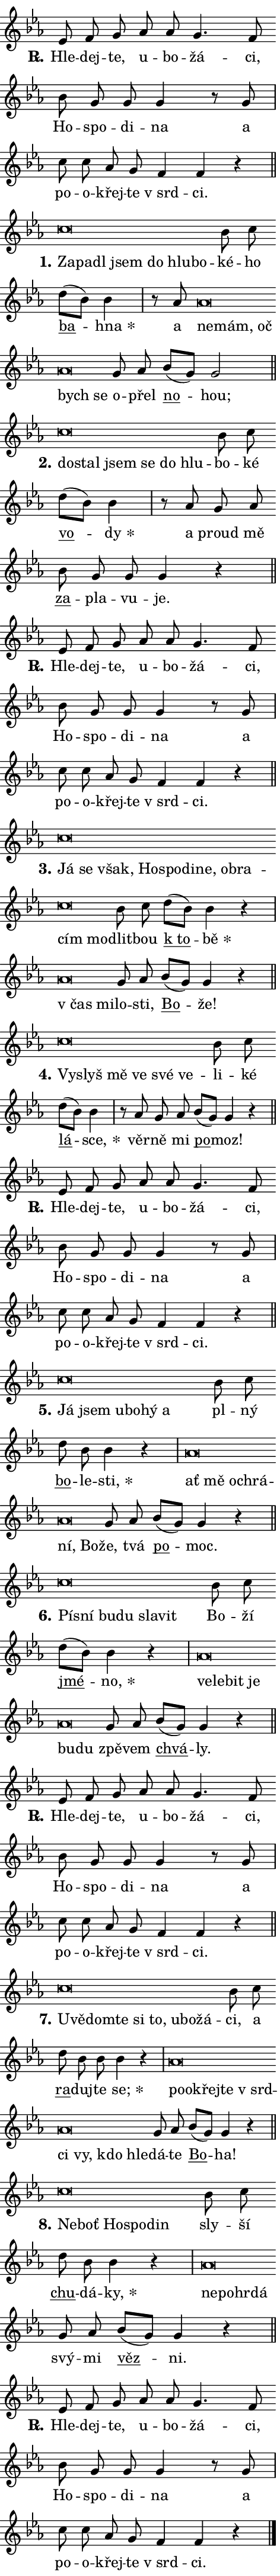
\version "2.24.0"
\header { tagline = "" }
\paper {
  indent = 0\cm
  top-margin = 0\cm
  right-margin = 0.13\cm % to fit lyric hyphens
  bottom-margin = 0\cm
  left-margin = 0\cm
  paper-width = 8\cm
  page-breaking = #ly:one-page-breaking
  system-system-spacing.basic-distance = #11
  score-system-spacing.basic-distance = #11
  ragged-last = ##f
}


%% Author: Thomas Morley
%% https://lists.gnu.org/archive/html/lilypond-user/2020-05/msg00002.html
#(define (line-position grob)
"Returns position of @var[grob} in current system:
   @code{'start}, if at first time-step
   @code{'end}, if at last time-step
   @code{'middle} otherwise
"
  (let* ((col (ly:item-get-column grob))
         (ln (ly:grob-object col 'left-neighbor))
         (rn (ly:grob-object col 'right-neighbor))
         (col-to-check-left (if (ly:grob? ln) ln col))
         (col-to-check-right (if (ly:grob? rn) rn col))
         (break-dir-left
           (and
             (ly:grob-property col-to-check-left 'non-musical #f)
             (ly:item-break-dir col-to-check-left)))
         (break-dir-right
           (and
             (ly:grob-property col-to-check-right 'non-musical #f)
             (ly:item-break-dir col-to-check-right))))
        (cond ((eqv? 1 break-dir-left) 'start)
              ((eqv? -1 break-dir-right) 'end)
              (else 'middle))))

#(define (tranparent-at-line-position vctor)
  (lambda (grob)
  "Relying on @code{line-position} select the relevant enry from @var{vctor}.
Used to determine transparency,"
    (case (line-position grob)
      ((end) (not (vector-ref vctor 0)))
      ((middle) (not (vector-ref vctor 1)))
      ((start) (not (vector-ref vctor 2))))))

noteHeadBreakVisibility =
#(define-music-function (break-visibility)(vector?)
"Makes @code{NoteHead}s transparent relying on @var{break-visibility}"
#{
  \override NoteHead.transparent =
    #(tranparent-at-line-position break-visibility)
#})

#(define delete-ledgers-for-transparent-note-heads
  (lambda (grob)
    "Reads whether a @code{NoteHead} is transparent.
If so this @code{NoteHead} is removed from @code{'note-heads} from
@var{grob}, which is supposed to be @code{LedgerLineSpanner}.
As a result ledgers are not printed for this @code{NoteHead}"
    (let* ((nhds-array (ly:grob-object grob 'note-heads))
           (nhds-list
             (if (ly:grob-array? nhds-array)
                 (ly:grob-array->list nhds-array)
                 '()))
           ;; Relies on the transparent-property being done before
           ;; Staff.LedgerLineSpanner.after-line-breaking is executed.
           ;; This is fragile ...
           (to-keep
             (remove
               (lambda (nhd)
                 (ly:grob-property nhd 'transparent #f))
               nhds-list)))
      ;; TODO find a better method to iterate over grob-arrays, similiar
      ;; to filter/remove etc for lists
      ;; For now rebuilt from scratch
      (set! (ly:grob-object grob 'note-heads)  '())
      (for-each
        (lambda (nhd)
          (ly:pointer-group-interface::add-grob grob 'note-heads nhd))
        to-keep))))

squashNotes = {
  \override NoteHead.X-extent = #'(-0.2 . 0.2)
  \override NoteHead.Y-extent = #'(-0.75 . 0)
  \override NoteHead.stencil =
    #(lambda (grob)
       (let ((pos (ly:grob-property grob 'staff-position)))
         (begin
           (if (< pos -7) (display "ERROR: Lower brevis then expected\n") (display ""))
           (if (<= pos -6) ly:text-interface::print ly:note-head::print))))
}
unSquashNotes = {
  \revert NoteHead.X-extent
  \revert NoteHead.Y-extent
  \revert NoteHead.stencil
}

hideNotes = \noteHeadBreakVisibility #begin-of-line-visible
unHideNotes = \noteHeadBreakVisibility #all-visible

% work-around for resetting accidentals
% https://lilypond.org/doc/v2.23/Documentation/notation/displaying-rhythms#unmetered-music
cadenzaMeasure = {
  \cadenzaOff
  \partial 1024 s1024
  \cadenzaOn
}

#(define-markup-command (accent layout props text) (markup?)
  "Underline accented syllable"
  (interpret-markup layout props
    #{\markup \override #'(offset . 4.3) \underline { #text }#}))

responsum = \markup \concat {
  "R" \hspace #-1.05 \path #0.1 #'((moveto 0 0.07) (lineto 0.9 0.8)) \hspace #0.05 "."
}

spaceSize = #0.6828661417322834 % exact space size for TeX Gyre Schola

\layout {
  \context {
    \Staff
    \remove "Time_signature_engraver"
    \override LedgerLineSpanner.after-line-breaking = #delete-ledgers-for-transparent-note-heads
  }
  \context {
    \Lyrics {
      \override LyricSpace.minimum-distance = \spaceSize
      \override LyricText.font-name = #"TeX Gyre Schola"
      \override LyricText.font-size = 1
      \override StanzaNumber.font-name = #"TeX Gyre Schola Bold"
      \override StanzaNumber.font-size = 1
    }
  }
  \context {
    \Score 
    \override NoteHead.text =
      #(lambda (grob) 
        (let ((pos (ly:grob-property grob 'staff-position)))
          #{\markup {
            \combine
              \halign #-0.55 \raise #(if (= pos -6) 0 0.5) \override #'(thickness . 2) \draw-line #'(3.2 . 0)
              \musicglyph "noteheads.sM1"
          }#}))
  }
}

% magnetic-lyrics.ily
%
%   written by
%     Jean Abou Samra <jean@abou-samra.fr>
%     Werner Lemberg <wl@gnu.org>
%
%   adapted by
%     Jiri Hon <jiri.hon@gmail.com>
%
% Version 2022-Apr-15

% https://www.mail-archive.com/lilypond-user@gnu.org/msg149350.html

#(define (Left_hyphen_pointer_engraver context)
   "Collect syllable-hyphen-syllable occurrences in lyrics and store
them in properties.  This engraver only looks to the left.  For
example, if the lyrics input is @code{foo -- bar}, it does the
following.

@itemize @bullet
@item
Set the @code{text} property of the @code{LyricHyphen} grob between
@q{foo} and @q{bar} to @code{foo}.

@item
Set the @code{left-hyphen} property of the @code{LyricText} grob with
text @q{foo} to the @code{LyricHyphen} grob between @q{foo} and
@q{bar}.
@end itemize

Use this auxiliary engraver in combination with the
@code{lyric-@/text::@/apply-@/magnetic-@/offset!} hook."
   (let ((hyphen #f)
         (text #f))
     (make-engraver
      (acknowledgers
       ((lyric-syllable-interface engraver grob source-engraver)
        (set! text grob)))
      (end-acknowledgers
       ((lyric-hyphen-interface engraver grob source-engraver)
        ;(when (not (grob::has-interface grob 'lyric-space-interface))
          (set! hyphen grob)));)
      ((stop-translation-timestep engraver)
       (when (and text hyphen)
         (ly:grob-set-object! text 'left-hyphen hyphen))
       (set! text #f)
       (set! hyphen #f)))))

#(define (lyric-text::apply-magnetic-offset! grob)
   "If the space between two syllables is less than the value in
property @code{LyricText@/.details@/.squash-threshold}, move the right
syllable to the left so that it gets concatenated with the left
syllable.

Use this function as a hook for
@code{LyricText@/.after-@/line-@/breaking} if the
@code{Left_@/hyphen_@/pointer_@/engraver} is active."
   (let ((hyphen (ly:grob-object grob 'left-hyphen #f)))
     (when hyphen
       (let ((left-text (ly:spanner-bound hyphen LEFT)))
         (when (grob::has-interface left-text 'lyric-syllable-interface)
           (let* ((common (ly:grob-common-refpoint grob left-text X))
                  (this-x-ext (ly:grob-extent grob common X))
                  (left-x-ext
                   (begin
                     ;; Trigger magnetism for left-text.
                     (ly:grob-property left-text 'after-line-breaking)
                     (ly:grob-extent left-text common X)))
                  ;; `delta` is the gap width between two syllables.
                  (delta (- (interval-start this-x-ext)
                            (interval-end left-x-ext)))
                  (details (ly:grob-property grob 'details))
                  (threshold (assoc-get 'squash-threshold details 0.2)))
             (when (< delta threshold)
               (let* (;; We have to manipulate the input text so that
                      ;; ligatures crossing syllable boundaries are not
                      ;; disabled.  For languages based on the Latin
                      ;; script this is essentially a beautification.
                      ;; However, for non-Western scripts it can be a
                      ;; necessity.
                      (lt (ly:grob-property left-text 'text))
                      (rt (ly:grob-property grob 'text))
                      (is-space (grob::has-interface hyphen 'lyric-space-interface))
                      (space (if is-space " " ""))
                      (extra-delta (if is-space spaceSize 0))
                      ;; Append new syllable.
                      (ltrt-space (if (and (string? lt) (string? rt))
                                (string-append lt space rt)
                                (make-concat-markup (list lt space rt))))
                      ;; Right-align `ltrt` to the right side.
                      (ltrt-space-markup (grob-interpret-markup
                               grob
                               (make-translate-markup
                                (cons (interval-length this-x-ext) 0)
                                (make-right-align-markup ltrt-space)))))
                 (begin
                   ;; Don't print `left-text`.
                   (ly:grob-set-property! left-text 'stencil #f)
                   ;; Set text and stencil (which holds all collected
                   ;; syllables so far) and shift it to the left.
                   (ly:grob-set-property! grob 'text ltrt-space)
                   (ly:grob-set-property! grob 'stencil ltrt-space-markup)
                   (ly:grob-translate-axis! grob (- (- delta extra-delta)) X))))))))))


#(define (lyric-hyphen::displace-bounds-first grob)
   ;; Make very sure this callback isn't triggered too early.
   (let ((left (ly:spanner-bound grob LEFT))
         (right (ly:spanner-bound grob RIGHT)))
     (ly:grob-property left 'after-line-breaking)
     (ly:grob-property right 'after-line-breaking)
     (ly:lyric-hyphen::print grob)))

squashThreshold = #0.4

\layout {
  \context {
    \Lyrics
    \consists #Left_hyphen_pointer_engraver
    \override LyricText.after-line-breaking =
      #lyric-text::apply-magnetic-offset!
    \override LyricHyphen.stencil = #lyric-hyphen::displace-bounds-first
    \override LyricText.details.squash-threshold = \squashThreshold
    \override LyricHyphen.minimum-distance = 0
    \override LyricHyphen.minimum-length = \squashThreshold
  }
}

squashText = \override LyricText.details.squash-threshold = 9999
unSquashText = \override LyricText.details.squash-threshold = \squashThreshold

leftText = \override LyricText.self-alignment-X = #LEFT
unLeftText = \revert LyricText.self-alignment-X

starOffset = #(lambda (grob) 
                (let ((x_offset (ly:self-alignment-interface::aligned-on-x-parent grob)))
                  (if (= x_offset 0) 0 (+ x_offset 1.2))))

star = #(define-music-function (syllable)(string?)
"Append star separator at the end of a syllable"
#{
  \once \override LyricText.X-offset = #starOffset
  \lyricmode { \markup {
    #syllable
    \override #'((font-name . "TeX Gyre Schola Bold")) \hspace #0.2 \lower #0.65 \larger "*"
  } }
#})

starAccent = #(define-music-function (syllable)(string?)
"Append star separator at the end of a syllable and make accent"
#{
  \once \override LyricText.X-offset = #starOffset
  \lyricmode { \markup {
    \accent #syllable
    \override #'((font-name . "TeX Gyre Schola Bold")) \hspace #0.2 \lower #0.65 \larger "*"
  } }
#})

breath = #(define-music-function (syllable)(string?)
"Append breathing indicator at the end of a syllable"
#{
  \lyricmode { \markup { #syllable "+" } }
#})

optionalBreath = #(define-music-function (syllable)(string?)
"Append optional breathing indicator at the end of a syllable"
#{
  \lyricmode { \markup { #syllable "(+)" } }
#})


\score {
    <<
        \new Voice = "melody" { \cadenzaOn \key es \major \relative { es'8 f g as as g4. f8 \bar "" bes g g g4 r8 g \cadenzaMeasure \bar "|" c c as g f4 f r \cadenzaMeasure \bar "||" \break } }
        \new Lyrics \lyricsto "melody" { \lyricmode { \set stanza = \responsum
Hle -- dej -- te, u -- bo -- žá -- ci, Ho -- spo -- di -- na a po -- o -- křej -- te "v srd" -- ci. } }
    >>
    \layout {}
}

\score {
    <<
        \new Voice = "melody" { \cadenzaOn \key es \major \relative { \squashNotes c''\breve*1/16 \hideNotes \breve*1/16 \bar "" \breve*1/16 \bar "" \breve*1/16 \bar "" \breve*1/16 \bar "" \breve*1/16 \breve*1/16 \bar "" \unHideNotes \unSquashNotes bes8 c \bar "" d[( bes)] bes4 \cadenzaMeasure \bar "|" r8 as8 \squashNotes as\breve*1/16 \hideNotes \breve*1/16 \bar "" \breve*1/16 \bar "" \breve*1/16 \breve*1/16 \bar "" \unHideNotes \unSquashNotes g8 as \bar "" bes[( g)] g2 \cadenzaMeasure \bar "||" \break } }
        \new Lyrics \lyricsto "melody" { \lyricmode { \set stanza = "1."
\leftText Za -- \squashText pa -- dl jsem do hlu -- bo -- \unLeftText \unSquashText ké -- ho \markup \accent ba -- \star hna a \leftText ne -- \squashText mám, oč bych se \unLeftText \unSquashText o -- přel \markup \accent no -- hou; } }
    >>
    \layout {}
}

\score {
    <<
        \new Voice = "melody" { \cadenzaOn \key es \major \relative { \squashNotes c''\breve*1/16 \hideNotes \breve*1/16 \bar "" \breve*1/16 \bar "" \breve*1/16 \bar "" \breve*1/16 \breve*1/16 \bar "" \unHideNotes \unSquashNotes bes8 c \bar "" d[( bes)] bes4 \cadenzaMeasure \bar "|" r8 as8 g8 as \bar "" bes g g g4 r \cadenzaMeasure \bar "||" \break } }
        \new Lyrics \lyricsto "melody" { \lyricmode { \set stanza = "2."
\leftText do -- \squashText stal jsem se do hlu -- \unLeftText \unSquashText bo -- ké \markup \accent vo -- \star dy a proud mě \markup \accent za -- pla -- vu -- je. } }
    >>
    \layout {}
}

\score {
    <<
        \new Voice = "melody" { \cadenzaOn \key es \major \relative { es'8 f g as as g4. f8 \bar "" bes g g g4 r8 g \cadenzaMeasure \bar "|" c c as g f4 f r \cadenzaMeasure \bar "||" \break } }
        \new Lyrics \lyricsto "melody" { \lyricmode { \set stanza = \responsum
Hle -- dej -- te, u -- bo -- žá -- ci, Ho -- spo -- di -- na a po -- o -- křej -- te "v srd" -- ci. } }
    >>
    \layout {}
}

\score {
    <<
        \new Voice = "melody" { \cadenzaOn \key es \major \relative { \squashNotes c''\breve*1/16 \hideNotes \breve*1/16 \bar "" \breve*1/16 \bar "" \breve*1/16 \bar "" \breve*1/16 \bar "" \breve*1/16 \bar "" \breve*1/16 \bar "" \breve*1/16 \bar "" \breve*1/16 \bar "" \breve*1/16 \breve*1/16 \bar "" \unHideNotes \unSquashNotes bes8 c \bar "" d[( bes)] bes4 r \cadenzaMeasure \bar "|" \squashNotes as\breve*1/16 \hideNotes \breve*1/16 \bar "" \unHideNotes \unSquashNotes g8 as \bar "" bes[( g)] g4 r \cadenzaMeasure \bar "||" \break } }
        \new Lyrics \lyricsto "melody" { \lyricmode { \set stanza = "3."
\leftText Já \squashText se však, Ho -- spo -- di -- ne, ob -- ra -- cím mo -- \unLeftText \unSquashText dlit -- bou \markup \accent "k to" -- \star bě \leftText "v čas" \squashText mi -- \unLeftText \unSquashText lo -- sti, \markup \accent Bo -- že! } }
    >>
    \layout {}
}

\score {
    <<
        \new Voice = "melody" { \cadenzaOn \key es \major \relative { \squashNotes c''\breve*1/16 \hideNotes \breve*1/16 \bar "" \breve*1/16 \bar "" \breve*1/16 \bar "" \breve*1/16 \breve*1/16 \bar "" \unHideNotes \unSquashNotes bes8 c \bar "" d[( bes)] bes4 \cadenzaMeasure \bar "|" r8 as g8 as \bar "" bes[( g)] g4 r \cadenzaMeasure \bar "||" \break } }
        \new Lyrics \lyricsto "melody" { \lyricmode { \set stanza = "4."
\leftText Vy -- \squashText slyš mě ve své ve -- \unLeftText \unSquashText li -- ké \markup \accent lá -- \star sce, věr -- ně mi \markup \accent po -- moz! } }
    >>
    \layout {}
}

\score {
    <<
        \new Voice = "melody" { \cadenzaOn \key es \major \relative { es'8 f g as as g4. f8 \bar "" bes g g g4 r8 g \cadenzaMeasure \bar "|" c c as g f4 f r \cadenzaMeasure \bar "||" \break } }
        \new Lyrics \lyricsto "melody" { \lyricmode { \set stanza = \responsum
Hle -- dej -- te, u -- bo -- žá -- ci, Ho -- spo -- di -- na a po -- o -- křej -- te "v srd" -- ci. } }
    >>
    \layout {}
}

\score {
    <<
        \new Voice = "melody" { \cadenzaOn \key es \major \relative { \squashNotes c''\breve*1/16 \hideNotes \breve*1/16 \bar "" \breve*1/16 \bar "" \breve*1/16 \bar "" \breve*1/16 \breve*1/16 \bar "" \unHideNotes \unSquashNotes bes8 c \bar "" d bes bes4 r \cadenzaMeasure \bar "|" \squashNotes as\breve*1/16 \hideNotes \breve*1/16 \bar "" \breve*1/16 \bar "" \breve*1/16 \bar "" \breve*1/16 \breve*1/16 \bar "" \unHideNotes \unSquashNotes g8 as \bar "" bes[( g)] g4 r \cadenzaMeasure \bar "||" \break } }
        \new Lyrics \lyricsto "melody" { \lyricmode { \set stanza = "5."
\leftText Já \squashText jsem u -- bo -- hý a \unLeftText \unSquashText pl -- ný \markup \accent bo -- le -- \star sti, \leftText ať \squashText mě o -- chrá -- ní, Bo -- \unLeftText \unSquashText že, tvá \markup \accent po -- moc. } }
    >>
    \layout {}
}

\score {
    <<
        \new Voice = "melody" { \cadenzaOn \key es \major \relative { \squashNotes c''\breve*1/16 \hideNotes \breve*1/16 \bar "" \breve*1/16 \bar "" \breve*1/16 \bar "" \breve*1/16 \breve*1/16 \bar "" \unHideNotes \unSquashNotes bes8 c \bar "" d[( bes)] bes4 r \cadenzaMeasure \bar "|" \squashNotes as\breve*1/16 \hideNotes \breve*1/16 \bar "" \breve*1/16 \bar "" \breve*1/16 \bar "" \breve*1/16 \breve*1/16 \bar "" \unHideNotes \unSquashNotes g8 as \bar "" bes[( g)] g4 r \cadenzaMeasure \bar "||" \break } }
        \new Lyrics \lyricsto "melody" { \lyricmode { \set stanza = "6."
\leftText Pí -- \squashText sní bu -- du sla -- vit \unLeftText \unSquashText Bo -- ží \markup \accent jmé -- \star no, \leftText ve -- \squashText le -- bit je bu -- du \unLeftText \unSquashText zpě -- vem \markup \accent chvá -- ly. } }
    >>
    \layout {}
}

\score {
    <<
        \new Voice = "melody" { \cadenzaOn \key es \major \relative { es'8 f g as as g4. f8 \bar "" bes g g g4 r8 g \cadenzaMeasure \bar "|" c c as g f4 f r \cadenzaMeasure \bar "||" \break } }
        \new Lyrics \lyricsto "melody" { \lyricmode { \set stanza = \responsum
Hle -- dej -- te, u -- bo -- žá -- ci, Ho -- spo -- di -- na a po -- o -- křej -- te "v srd" -- ci. } }
    >>
    \layout {}
}

\score {
    <<
        \new Voice = "melody" { \cadenzaOn \key es \major \relative { \squashNotes c''\breve*1/16 \hideNotes \breve*1/16 \bar "" \breve*1/16 \bar "" \breve*1/16 \bar "" \breve*1/16 \bar "" \breve*1/16 \bar "" \breve*1/16 \bar "" \breve*1/16 \breve*1/16 \bar "" \unHideNotes \unSquashNotes bes8 c \bar "" d bes bes bes4 r \cadenzaMeasure \bar "|" \squashNotes as\breve*1/16 \hideNotes \breve*1/16 \bar "" \breve*1/16 \bar "" \breve*1/16 \bar "" \breve*1/16 \bar "" \breve*1/16 \bar "" \breve*1/16 \bar "" \breve*1/16 \breve*1/16 \bar "" \unHideNotes \unSquashNotes g8 as \bar "" bes[( g)] g4 r \cadenzaMeasure \bar "||" \break } }
        \new Lyrics \lyricsto "melody" { \lyricmode { \set stanza = "7."
\leftText U -- \squashText vě -- dom -- te si to, u -- bo -- žá -- \unLeftText \unSquashText ci, a \markup \accent ra -- duj -- te \star se; \leftText po -- \squashText o -- křej -- te "v srd" -- ci vy, kdo hle -- \unLeftText \unSquashText dá -- te \markup \accent Bo -- ha! } }
    >>
    \layout {}
}

\score {
    <<
        \new Voice = "melody" { \cadenzaOn \key es \major \relative { \squashNotes c''\breve*1/16 \hideNotes \breve*1/16 \bar "" \breve*1/16 \bar "" \breve*1/16 \breve*1/16 \bar "" \unHideNotes \unSquashNotes bes8 c \bar "" d bes bes4 r \cadenzaMeasure \bar "|" \squashNotes as\breve*1/16 \hideNotes \breve*1/16 \bar "" \breve*1/16 \breve*1/16 \bar "" \unHideNotes \unSquashNotes g8 as \bar "" bes[( g)] g4 r \cadenzaMeasure \bar "||" \break } }
        \new Lyrics \lyricsto "melody" { \lyricmode { \set stanza = "8."
\leftText Ne -- \squashText boť Ho -- spo -- din \unLeftText \unSquashText sly -- ší \markup \accent chu -- dá -- \star ky, \leftText ne -- \squashText po -- hr -- dá \unLeftText \unSquashText svý -- mi \markup \accent věz -- ni. } }
    >>
    \layout {}
}

\score {
    <<
        \new Voice = "melody" { \cadenzaOn \key es \major \relative { es'8 f g as as g4. f8 \bar "" bes g g g4 r8 g \cadenzaMeasure \bar "|" c c as g f4 f r \cadenzaMeasure \bar "||" \break } \bar "|." }
        \new Lyrics \lyricsto "melody" { \lyricmode { \set stanza = \responsum
Hle -- dej -- te, u -- bo -- žá -- ci, Ho -- spo -- di -- na a po -- o -- křej -- te "v srd" -- ci. } }
    >>
    \layout {}
}
